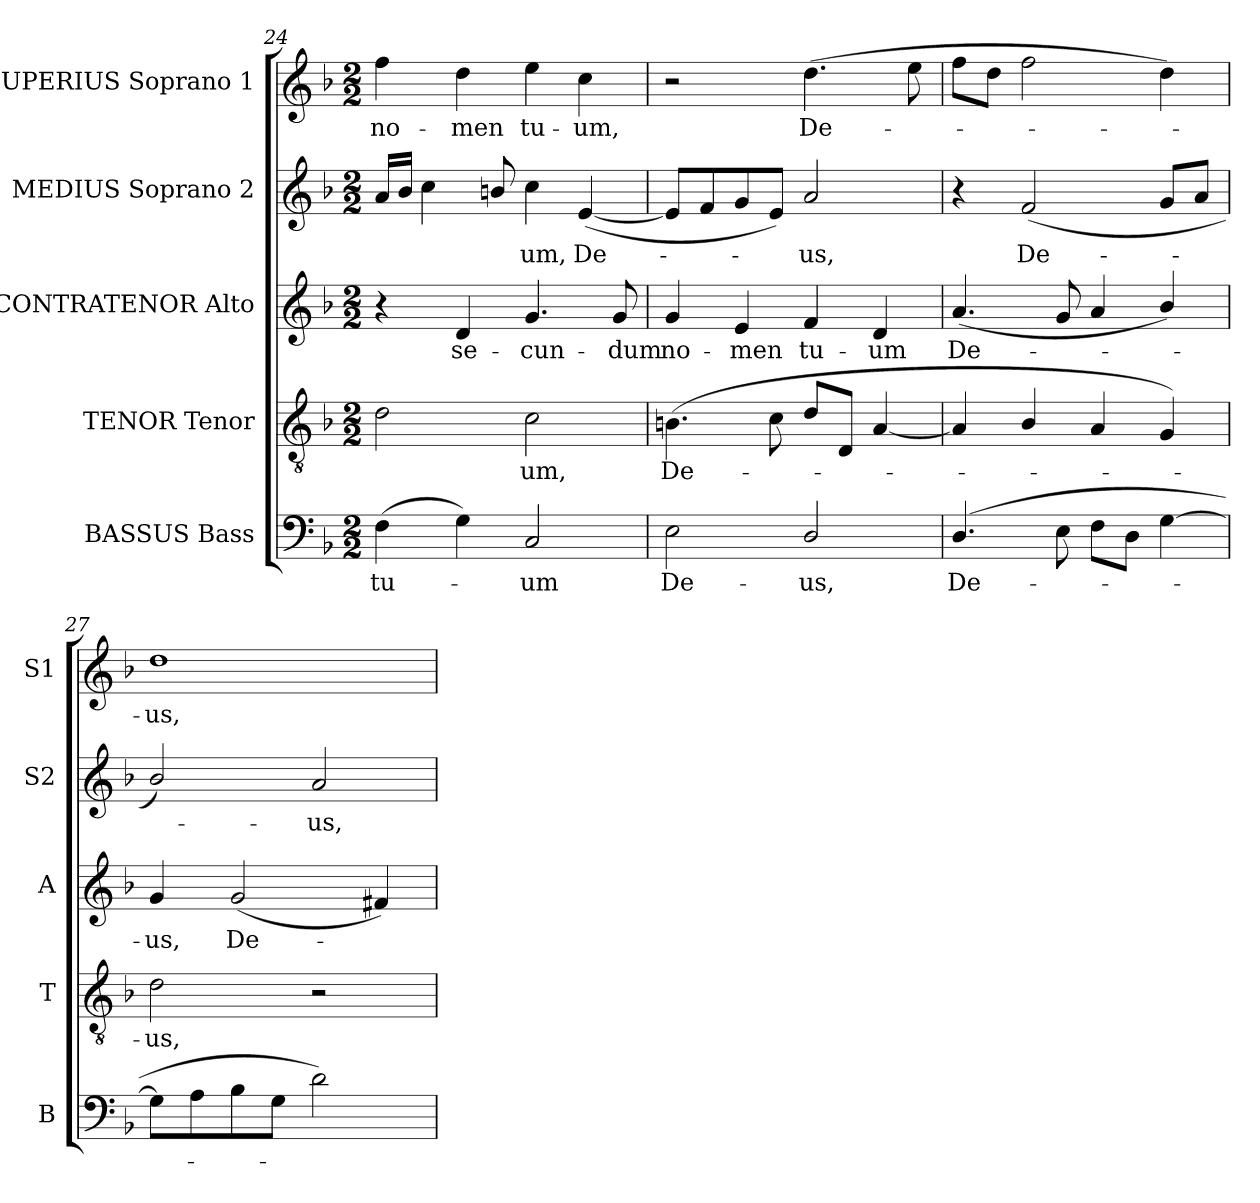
**kern	**text	**kern	**text	**kern	**text	**kern	**text	**kern	**text
*part5	*part5	*part4	*part4	*part3	*part3	*part2	*part2	*part1	*part1
*staff5	*staff5	*staff4	*staff4	*staff3	*staff3	*staff2	*staff2	*staff1	*staff1
*I"BASSUS Bass	*	*I"TENOR Tenor	*	*I"CONTRATENOR Alto	*	*I"MEDIUS Soprano 2	*	*I"SUPERIUS Soprano 1	*
*I'B	*	*I'T	*	*I'A	*	*I'S2	*	*I'S1	*
!!LO:LB:g=z
*clefF4	*	*clefGv2	*	*clefG2	*	*clefG2	*	*clefG2	*
*	*	*ITrd7c12	*	*	*	*	*	*	*
*k[b-]	*	*k[b-]	*	*k[b-]	*	*k[b-]	*	*k[b-]	*
*F:	*	*F:	*	*F:	*	*F:	*	*F:	*
*M2/2	*	*M2/2	*	*M2/2	*	*M2/2	*	*M2/2	*
=24	=24	=24	=24	=24	=24	=24	=24	=24	=24
!	!LO:LY:b:color=#000000	!	!	!	!	!	!	!	!
!	!	!	!	!	!	!	!	!	!LO:LY:b:color=#000000
(4Fi\	tu-	2Di\	.	4r	.	16ai/LL	.	4ffi\	no-
.	.	.	.	.	.	16b-i/JJ	.	.	.
.	.	.	.	.	.	4cci\	.	.	.
!	!	!	!	!	!LO:LY:b:color=#000000	!	!	!	!
!	!	!	!	!	!	!	!	!	!LO:LY:b:color=#000000
4Gi\)	.	.	.	4di/	se-	.	.	4ddi\	-men
.	.	.	.	.	.	8bni/	.	.	.
!	!LO:LY:b:color=#000000	!	!	!	!	!	!	!	!
!	!	!	!LO:LY:b:color=#000000	!	!	!	!	!	!
!	!	!	!	!	!LO:LY:b:color=#000000	!	!	!	!
!	!	!	!	!	!	!	!LO:LY:b:color=#000000	!	!
!	!	!	!	!	!	!	!	!	!LO:LY:b:color=#000000
2Ci/	-um	2Ci\	-um,	4.gi/	-cun-	4cci\	-um,	4eei\	tu-
!	!	!	!	!	!	!	!LO:LY:b:color=#000000	!	!
!	!	!	!	!	!	!	!	!	!LO:LY:b:color=#000000
.	.	.	.	.	.	([4ei/	De-	4cci\	-um,
!	!	!	!	!	!LO:LY:b:color=#000000	!	!	!	!
.	.	.	.	8gi/	-dum	.	.	.	.
=25	=25	=25	=25	=25	=25	=25	=25	=25	=25
!	!LO:LY:b:color=#000000	!	!	!	!	!	!	!	!
!	!	!	!LO:LY:b:color=#000000	!	!	!	!	!	!
!	!	!	!	!	!LO:LY:b:color=#000000	!	!	!	!
2Ei\	De-	(4.BBni\	De-	4gi/	no-	8ei/L]	.	2r	.
.	.	.	.	.	.	8fi/	.	.	.
!	!	!	!	!	!LO:LY:b:color=#000000	!	!	!	!
.	.	.	.	4ei/	-men	8gi/	.	.	.
.	.	8Ci\	.	.	.	8ei/J)	.	.	.
!	!LO:LY:b:color=#000000	!	!	!	!	!	!	!	!
!	!	!	!	!	!LO:LY:b:color=#000000	!	!	!	!
!	!	!	!	!	!	!	!LO:LY:b:color=#000000	!	!
!	!	!	!	!	!	!	!	!	!LO:LY:b:color=#000000
2Di/	-us,	8Di/L	.	4fi/	tu-	2ai/	-us,	(4.ddi\	De-
.	.	8DDi/J	.	.	.	.	.	.	.
!	!	!	!	!	!LO:LY:b:color=#000000	!	!	!	!
.	.	[4AAi/	.	4di/	-um	.	.	.	.
.	.	.	.	.	.	.	.	8eei\	.
=26	=26	=26	=26	=26	=26	=26	=26	=26	=26
!	!LO:LY:b:color=#000000	!	!	!	!	!	!	!	!
!	!	!	!	!	!LO:LY:b:color=#000000	!	!	!	!
(4.Di/	De-	4AAi/]	.	(4.ai/	De-	4r	.	8ffi\L	.
.	.	.	.	.	.	.	.	8ddi\J	.
!	!	!	!	!	!	!	!LO:LY:b:color=#000000	!	!
.	.	4BB-i/	.	.	.	(2fi/	De-	2ffi\	.
8Ei\	.	.	.	8gi/	.	.	.	.	.
8Fi\L	.	4AAi/	.	4ai/	.	.	.	.	.
8Di\J	.	.	.	.	.	.	.	.	.
[4Gi\	.	4GGi/)	.	4b-i/)	.	8gi/L	.	4ddi\)	.
.	.	.	.	.	.	8ai/J	.	.	.
=27	=27	=27	=27	=27	=27	=27	=27	=27	=27
!	!	!	!LO:LY:b:color=#000000	!	!	!	!	!	!
!	!	!	!	!	!LO:LY:b:color=#000000	!	!	!	!
!	!	!	!	!	!	!	!	!	!LO:LY:b:color=#000000
8Gi\L]	.	2Di\	-us,	4gi/	-us,	2b-i/)	.	1ddi	-us,
8Ai\	.	.	.	.	.	.	.	.	.
!	!	!	!	!	!LO:LY:b:color=#000000	!	!	!	!
8B-i\	.	.	.	(2gi/	De-	.	.	.	.
8Gi\J	.	.	.	.	.	.	.	.	.
!	!	!	!	!	!	!	!LO:LY:b:color=#000000	!	!
2di\)	.	2r	.	.	.	2ai/	-us,	.	.
.	.	.	.	4f#Xi/)	.	.	.	.	.
=	=	=	=	=	=	=	=	=	=
*-	*-	*-	*-	*-	*-	*-	*-	*-	*-
